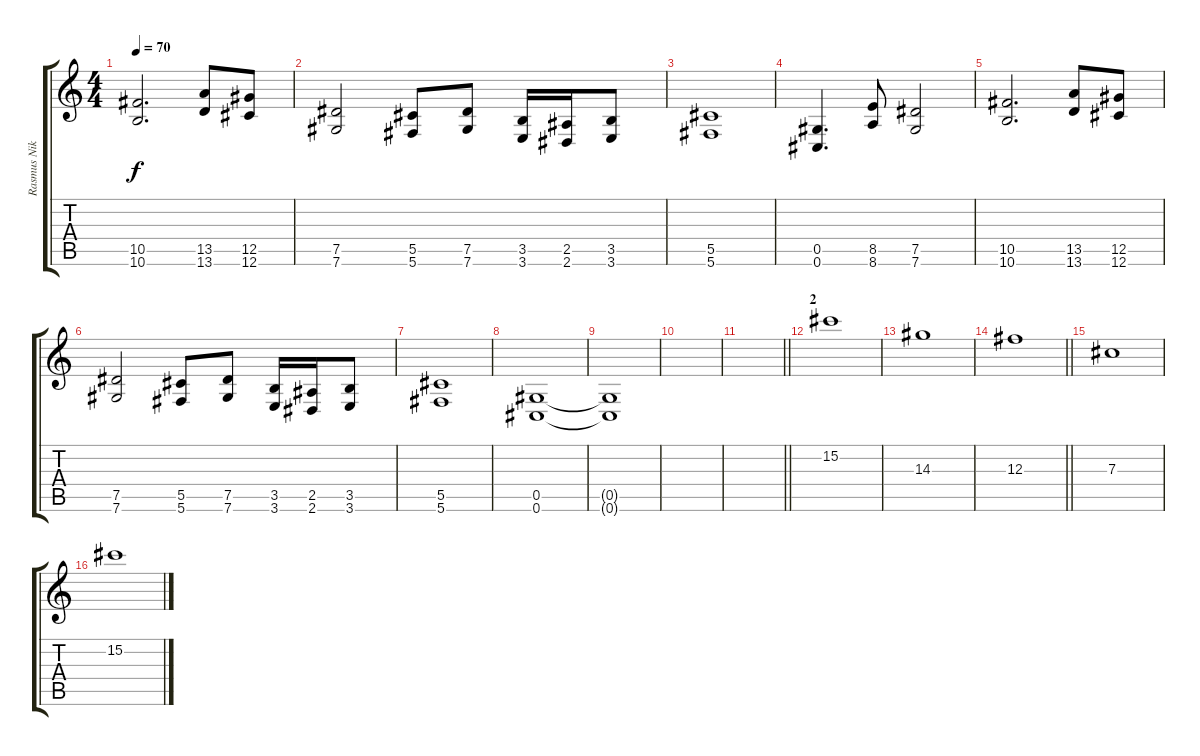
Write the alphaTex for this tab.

\track ("Rasmus Niklasson" "Rasmus Nik") {instrument distortionguitar}
\staff {score tabs}
\tuning (Eb4 Bb3 Gb3 Db3 Ab2 Db2) {hide}
\ts (4 4)
\tempo 70
\clef g2
\ks c
(10.5 10.6).2{d dy f} (13.5 13.6).8 (12.5 12.6).8 |
(7.5 7.6).2 (5.5 5.6).8 (7.5 7.6).8 (3.5 3.6).16 (2.5 2.6).16 (3.5 3.6).8 |
(5.5 5.6).1 |
(0.5 0.6).4{d} (8.5 8.6).8 (7.5 7.6).2 |
(10.5 10.6).2{d} (13.5 13.6).8 (12.5 12.6).8 |
(7.5 7.6).2 (5.5 5.6).8 (7.5 7.6).8 (3.5 3.6).16 (2.5 2.6).16 (3.5 3.6).8 |
(5.5 5.6).1 |
(0.5 0.6).1 |
(0.5{t} 0.6{t}).1{volume 0} |
|
\barLineRight lightlight
|
\section ("" "2")
15.2.1 |
14.3.1 |
\barLineRight lightlight
12.3.1 |
7.3.1 |
15.2.1
